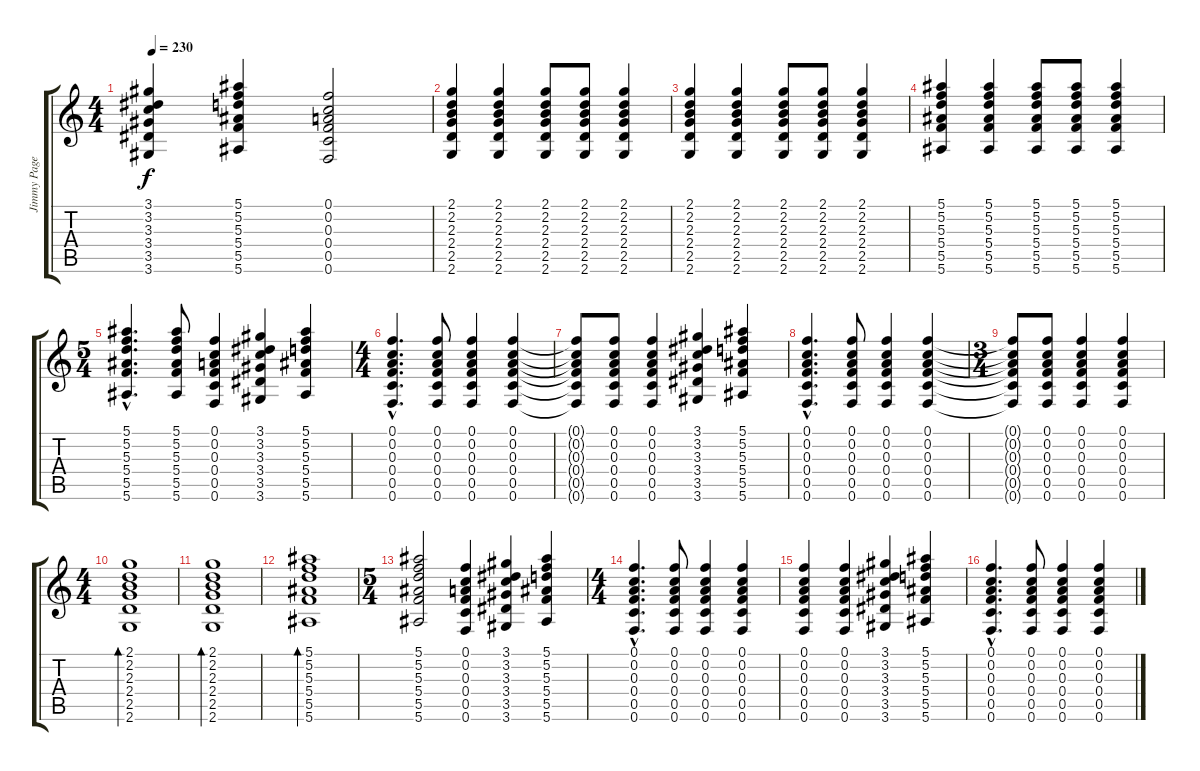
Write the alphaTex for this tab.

\track ("Jimmy Page" "Jimmy Page") {instrument acousticguitarsteel}
\staff {score tabs}
\tuning (F4 C4 A3 F3 C3 F2) {hide}
\ts (4 4)
\tempo 230
\clef g2
\ks c
(3.1 3.2 3.3 3.4 3.5 3.6).4{dy f} (5.1 5.2 5.3 5.4 5.5 5.6).4 (0.1 0.2 0.3 0.4 0.5 0.6).2 |
(2.1 2.2 2.3 2.4 2.5 2.6).4 (2.1 2.2 2.3 2.4 2.5 2.6).4 (2.1 2.2 2.3 2.4 2.5 2.6).8 (2.1 2.2 2.3 2.4 2.5 2.6).8 (2.1 2.2 2.3 2.4 2.5 2.6).4 |
(2.1 2.2 2.3 2.4 2.5 2.6).4 (2.1 2.2 2.3 2.4 2.5 2.6).4 (2.1 2.2 2.3 2.4 2.5 2.6).8 (2.1 2.2 2.3 2.4 2.5 2.6).8 (2.1 2.2 2.3 2.4 2.5 2.6).4 |
(5.1 5.2 5.3 5.4 5.5 5.6).4 (5.1 5.2 5.3 5.4 5.5 5.6).4 (5.1 5.2 5.3 5.4 5.5 5.6).8 (5.1 5.2 5.3 5.4 5.5 5.6).8 (5.1 5.2 5.3 5.4 5.5 5.6).4 |
\ts (5 4)
(5.1{hac} 5.2{hac} 5.3{hac} 5.4{hac} 5.5{hac} 5.6{hac}).4{d} (5.1 5.2 5.3 5.4 5.5 5.6).8 (0.1 0.2 0.3 0.4 0.5 0.6).4 (3.1 3.2 3.3 3.4 3.5 3.6).4 (5.1 5.2 5.3 5.4 5.5 5.6).4 |
\ts (4 4)
(0.1{hac} 0.2{hac} 0.3{hac} 0.4{hac} 0.5{hac} 0.6{hac}).4{d} (0.1 0.2 0.3 0.4 0.5 0.6).8 (0.1 0.2 0.3 0.4 0.5 0.6).4 (0.1 0.2 0.3 0.4 0.5 0.6).4 |
(0.1{t} 0.2{t} 0.3{t} 0.4{t} 0.5{t} 0.6{t}).8 (0.1 0.2 0.3 0.4 0.5 0.6).8 (0.1 0.2 0.3 0.4 0.5 0.6).4 (3.1 3.2 3.3 3.4 3.5 3.6).4 (5.1 5.2 5.3 5.4 5.5 5.6).4 |
(0.1{hac} 0.2{hac} 0.3{hac} 0.4{hac} 0.5{hac} 0.6{hac}).4{d} (0.1 0.2 0.3 0.4 0.5 0.6).8 (0.1 0.2 0.3 0.4 0.5 0.6).4 (0.1 0.2 0.3 0.4 0.5 0.6).4 |
\ts (3 4)
(0.1{t} 0.2{t} 0.3{t} 0.4{t} 0.5{t} 0.6{t}).8 (0.1 0.2 0.3 0.4 0.5 0.6).8 (0.1 0.2 0.3 0.4 0.5 0.6).4 (0.1 0.2 0.3 0.4 0.5 0.6).4 |
\ts (4 4)
(2.1 2.2 2.3 2.4 2.5 2.6).1{bd 480} |
(2.1 2.2 2.3 2.4 2.5 2.6).1{bd 480} |
(5.1 5.2 5.3 5.4 5.5 5.6).1{bd 480} |
\ts (5 4)
(5.1 5.2 5.3 5.4 5.5 5.6).2 (0.1 0.2 0.3 0.4 0.5 0.6).4 (3.1 3.2 3.3 3.4 3.5 3.6).4 (5.1 5.2 5.3 5.4 5.5 5.6).4 |
\ts (4 4)
(0.1{hac} 0.2{hac} 0.3{hac} 0.4{hac} 0.5{hac} 0.6{hac}).4{d} (0.1 0.2 0.3 0.4 0.5 0.6).8 (0.1 0.2 0.3 0.4 0.5 0.6).4 (0.1 0.2 0.3 0.4 0.5 0.6).4 |
(0.1 0.2 0.3 0.4 0.5 0.6).4 (0.1 0.2 0.3 0.4 0.5 0.6).4 (3.1 3.2 3.3 3.4 3.5 3.6).4 (5.1 5.2 5.3 5.4 5.5 5.6).4 |
(0.1{hac} 0.2{hac} 0.3{hac} 0.4{hac} 0.5{hac} 0.6{hac}).4{d} (0.1 0.2 0.3 0.4 0.5 0.6).8 (0.1 0.2 0.3 0.4 0.5 0.6).4 (0.1 0.2 0.3 0.4 0.5 0.6).4
